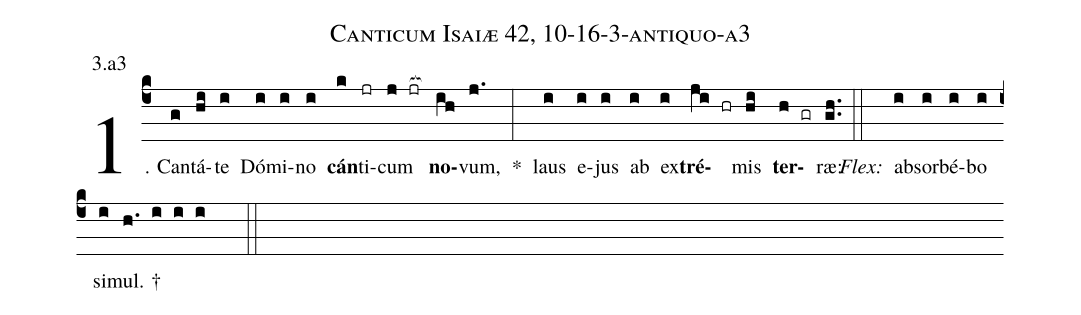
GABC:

name: Canticum Isaiæ 42, 10-16-3-antiquo-a3;
annotation: 3.a3;
%%
(c4)1. Can(g)tá(hi)te(i) Dó(i)mi(i)no(i) <b>cán</b>(k)ti(jr)cum(j jr[ocb:1{]) <b>no</b>(ih[ocb:0}])vum,(j.) *(:) laus(i) e(i)jus(i) ab(i) ex(i)<b>tré</b>(ji hr)mis(hi) <b>ter</b>(h gr)ræ:(gh..) (::)
<i>Flex:</i>()  ab(i)sor(i)bé(i)bo(i) si(i)mul. †(h. i i i  ::)
